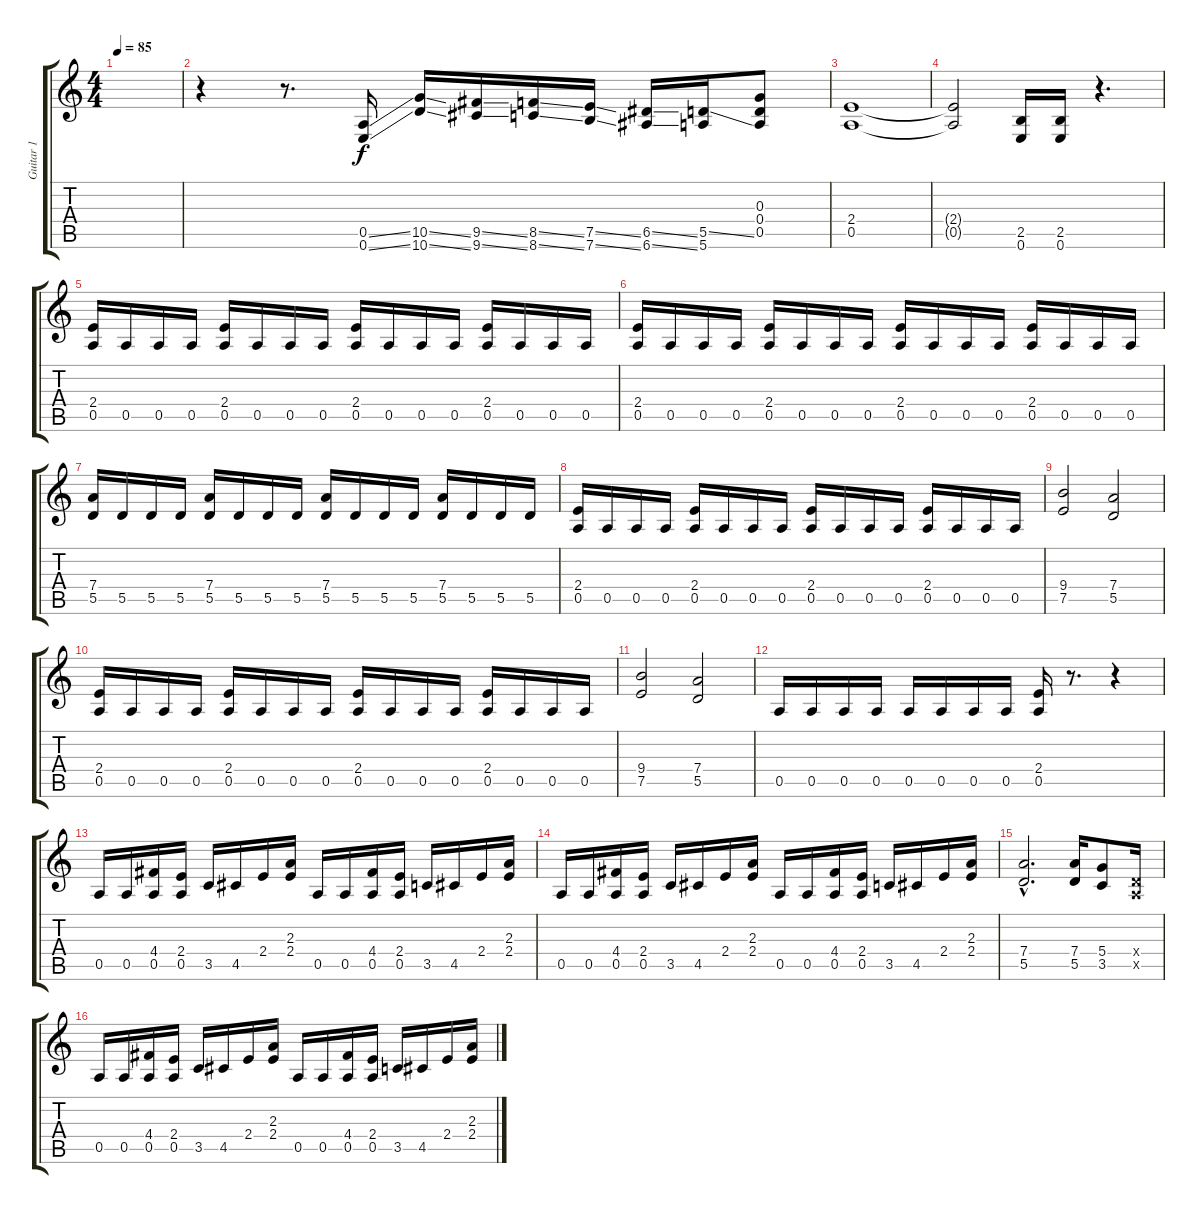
\track ("Guitar 1" "Guitar 1") {instrument distortionguitar}
\staff {score tabs}
\tuning (E4 B3 G3 D3 A2 E2) {hide}
\ts (4 4)
\tempo 85
\clef g2
\ks c
|
r.4 r.8{d} (0.5{ss} 0.6{ss}).16 (10.5{ss} 10.6{ss}).16 (9.5{ss} 9.6{ss}).16 (8.5{ss} 8.6{ss}).16 (7.5{ss} 7.6{ss}).16 (6.5{ss} 6.6{ss}).16 (5.5{ss} 5.6).16 (0.3 0.4 0.5).8 |
(2.4 0.5).1 |
(2.4{t} 0.5{t}).2 (2.5 0.6).16 (2.5 0.6).16 r.4{d} |
(2.4 0.5).16 0.5.16 0.5.16 0.5.16 (2.4 0.5).16 0.5.16 0.5.16 0.5.16 (2.4 0.5).16 0.5.16 0.5.16 0.5.16 (2.4 0.5).16 0.5.16 0.5.16 0.5.16 |
(2.4 0.5).16 0.5.16 0.5.16 0.5.16 (2.4 0.5).16 0.5.16 0.5.16 0.5.16 (2.4 0.5).16 0.5.16 0.5.16 0.5.16 (2.4 0.5).16 0.5.16 0.5.16 0.5.16 |
(7.4 5.5).16 5.5.16 5.5.16 5.5.16 (7.4 5.5).16 5.5.16 5.5.16 5.5.16 (7.4 5.5).16 5.5.16 5.5.16 5.5.16 (7.4 5.5).16 5.5.16 5.5.16 5.5.16 |
(2.4 0.5).16 0.5.16 0.5.16 0.5.16 (2.4 0.5).16 0.5.16 0.5.16 0.5.16 (2.4 0.5).16 0.5.16 0.5.16 0.5.16 (2.4 0.5).16 0.5.16 0.5.16 0.5.16 |
(9.4 7.5).2 (7.4 5.5).2 |
(2.4 0.5).16 0.5.16 0.5.16 0.5.16 (2.4 0.5).16 0.5.16 0.5.16 0.5.16 (2.4 0.5).16 0.5.16 0.5.16 0.5.16 (2.4 0.5).16 0.5.16 0.5.16 0.5.16 |
(9.4 7.5).2 (7.4 5.5).2 |
0.5.16 0.5.16 0.5.16 0.5.16 0.5.16 0.5.16 0.5.16 0.5.16 (2.4 0.5).16 r.8{d} r.4 |
0.5.16 0.5.16 (4.4 0.5).16 (2.4 0.5).16 3.5.16 4.5.16 2.4.16 (2.3 2.4).16 0.5.16 0.5.16 (4.4 0.5).16 (2.4 0.5).16 3.5.16 4.5.16 2.4.16 (2.3 2.4).16 |
0.5.16 0.5.16 (4.4 0.5).16 (2.4 0.5).16 3.5.16 4.5.16 2.4.16 (2.3 2.4).16 0.5.16 0.5.16 (4.4 0.5).16 (2.4 0.5).16 3.5.16 4.5.16 2.4.16 (2.3 2.4).16 |
(7.4{hac} 5.5{hac}).2{d} (7.4 5.5).16 (5.4 3.5).8 (0.4{x} 0.5{x}).16 |
0.5.16 0.5.16 (4.4 0.5).16 (2.4 0.5).16 3.5.16 4.5.16 2.4.16 (2.3 2.4).16 0.5.16 0.5.16 (4.4 0.5).16 (2.4 0.5).16 3.5.16 4.5.16 2.4.16 (2.3 2.4).16
